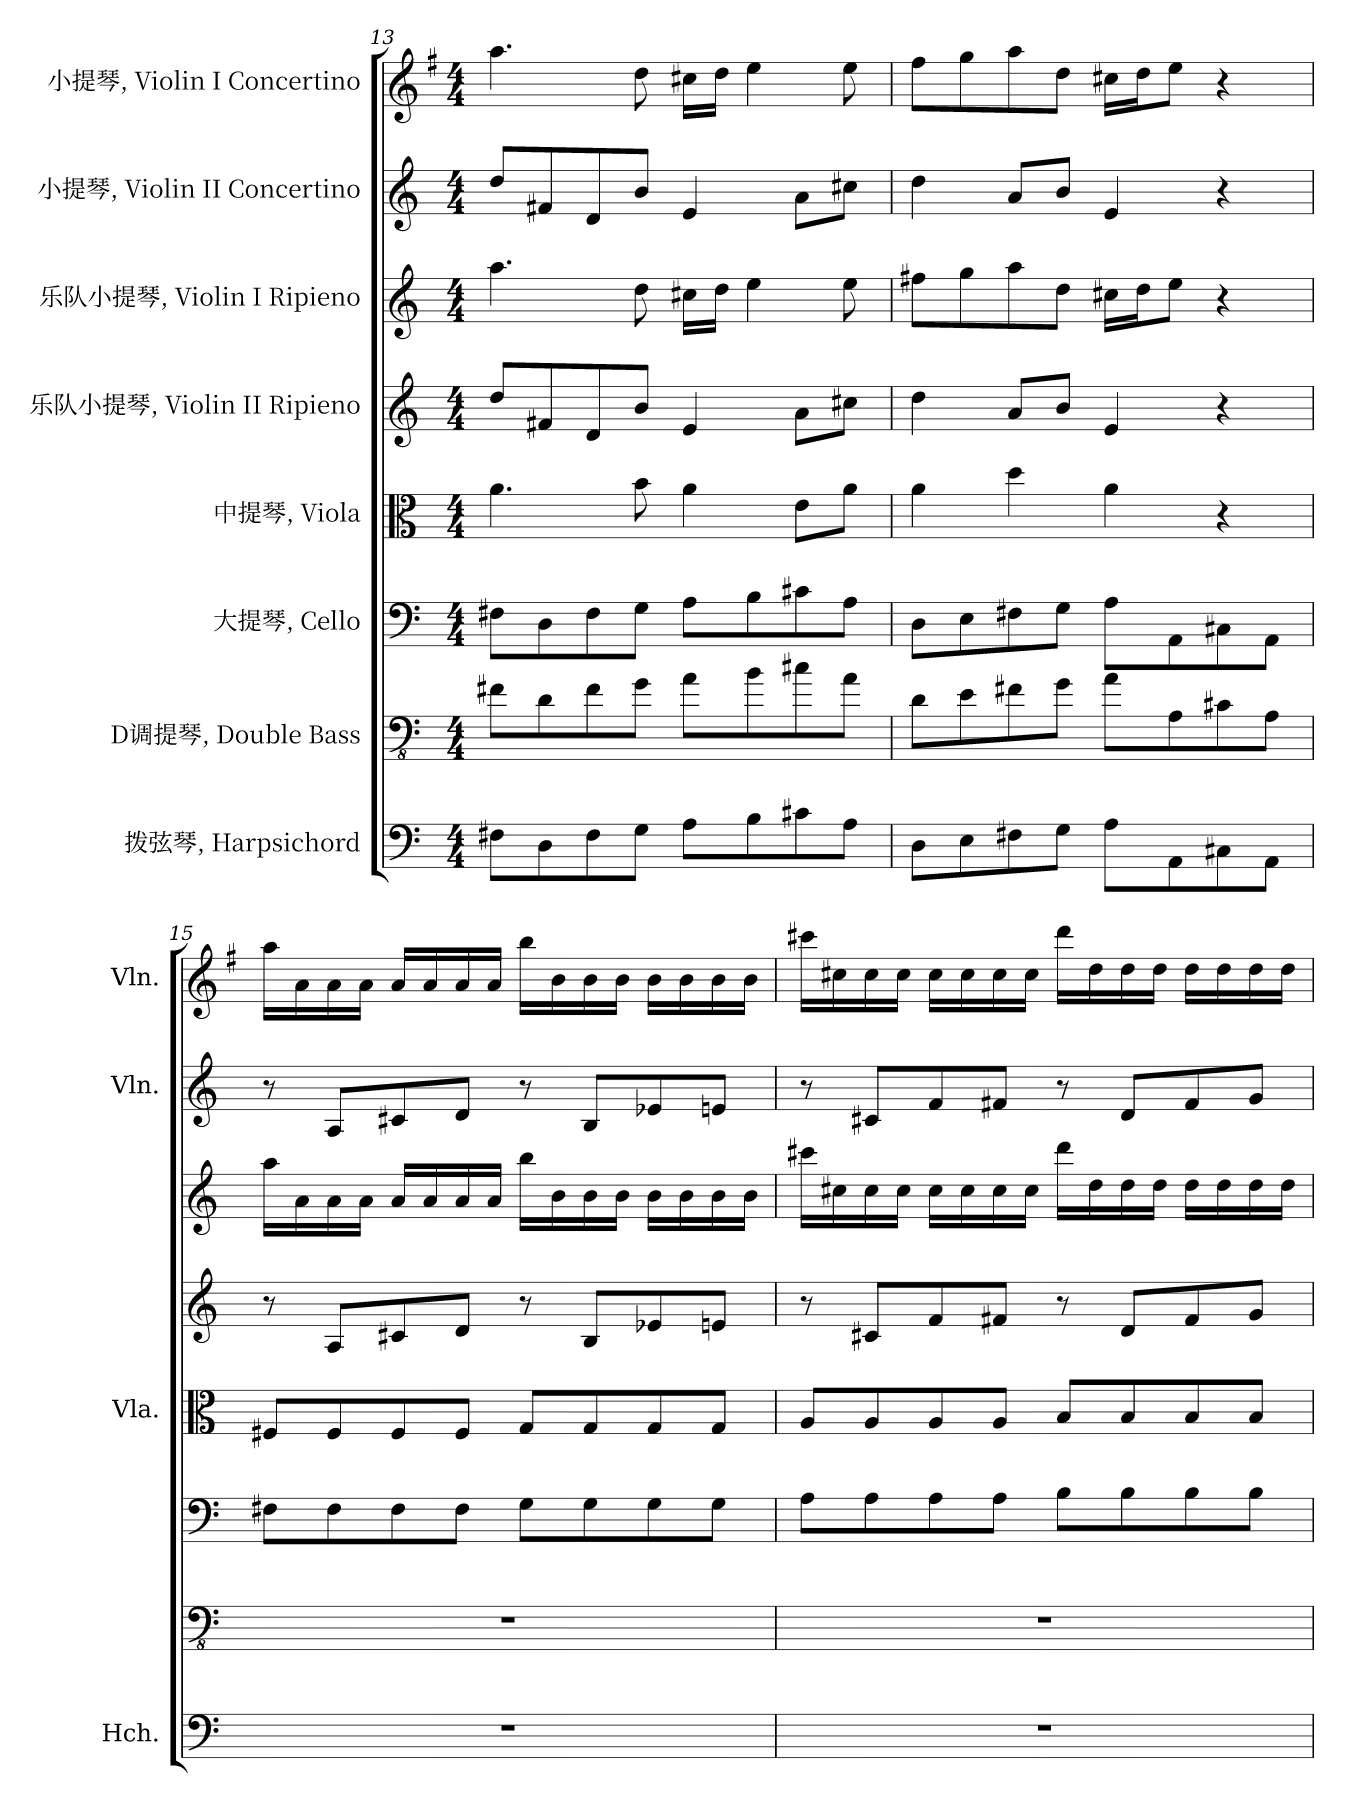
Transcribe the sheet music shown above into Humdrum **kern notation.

**kern	**kern	**kern	**kern	**kern	**kern	**kern	**kern
*part8	*part7	*part6	*part5	*part4	*part3	*part2	*part1
*staff8	*staff7	*staff6	*staff5	*staff4	*staff3	*staff2	*staff1
*I"拨弦琴, Harpsichord	*I"D调提琴, Double Bass	*I"大提琴, Cello	*I"中提琴, Viola	*I"乐队小提琴, Violin II Ripieno	*I"乐队小提琴, Violin I Ripieno	*I"小提琴, Violin II Concertino	*I"小提琴, Violin I Concertino
*I'Hch.	*	*	*I'Vla.	*	*	*I'Vln.	*I'Vln.
*clefF4	*clefFv4	*clefF4	*clefC3	*clefG2	*clefG2	*clefG2	*clefG2
*	*ITrd7c12	*	*	*	*	*	*
*k[]	*k[]	*k[]	*k[]	*k[]	*k[]	*k[]	*k[f#]
*M4/4	*M4/4	*M4/4	*M4/4	*M4/4	*M4/4	*M4/4	*M4/4
=13	=13	=13	=13	=13	=13	=13	=13
8F#X\L	8FF#X\L	8F#X\L	4.a\	8dd/L	4.aa\	8dd/L	4.aa\
8D\	8DD\	8D\	.	8f#X/	.	8f#X/	.
8F#\	8FF#\	8F#\	.	8d/	.	8d/	.
8G\J	8GG\J	8G\J	8b\	8b/J	8dd\	8b/J	8dd\
8A\L	8AA\L	8A\L	4a\	4e/	16cc#X\LL	4e/	16cc#X\LL
.	.	.	.	.	16dd\JJ	.	16dd\JJ
8B\	8BB\	8B\	.	.	4ee\	.	4ee\
8c#X\	8C#X\	8c#X\	8e\L	8a\L	.	8a\L	.
8A\J	8AA\J	8A\J	8a\J	8cc#X\J	8ee\	8cc#X\J	8ee\
!!LO:PB:g=z
=14	=14	=14	=14	=14	=14	=14	=14
8D\L	8DD\L	8D\L	4a\	4dd\	8ff#X\L	4dd\	8ff#\L
8E\	8EE\	8E\	.	.	8gg\	.	8gg\
8F#X\	8FF#X\	8F#X\	4dd\	8a/L	8aa\	8a/L	8aa\
8G\J	8GG\J	8G\J	.	8b/J	8dd\J	8b/J	8dd\J
8A\L	8AA\L	8A\L	4a\	4e/	16cc#X\LL	4e/	16cc#X\LL
.	.	.	.	.	16dd\J	.	16dd\J
8AA\	8AAA\	8AA\	.	.	8ee\J	.	8ee\J
8C#X\	8CC#X\	8C#X\	4r	4r	4r	4r	4r
8AA\J	8AAA\J	8AA\J	.	.	.	.	.
=15	=15	=15	=15	=15	=15	=15	=15
1r	1r	8F#X\L	8F#X/L	8r	16aa\LL	8r	16aa\LL
.	.	.	.	.	16a\	.	16a\
.	.	8F#\	8F#/	8A/L	16a\	8A/L	16a\
.	.	.	.	.	16a\JJ	.	16a\JJ
.	.	8F#\	8F#/	8c#X/	16a/LL	8c#X/	16a/LL
.	.	.	.	.	16a/	.	16a/
.	.	8F#\J	8F#/J	8d/J	16a/	8d/J	16a/
.	.	.	.	.	16a/JJ	.	16a/JJ
.	.	8G\L	8G/L	8r	16bb\LL	8r	16bb\LL
.	.	.	.	.	16b\	.	16b\
.	.	8G\	8G/	8B/L	16b\	8B/L	16b\
.	.	.	.	.	16b\JJ	.	16b\JJ
.	.	8G\	8G/	8e-X/	16b\LL	8e-X/	16b\LL
.	.	.	.	.	16b\	.	16b\
.	.	8G\J	8G/J	8en/J	16b\	8en/J	16b\
.	.	.	.	.	16b\JJ	.	16b\JJ
!!LO:PB:g=z
=16	=16	=16	=16	=16	=16	=16	=16
1r	1r	8A\L	8A/L	8r	16ccc#X\LL	8r	16ccc#X\LL
.	.	.	.	.	16cc#X\	.	16cc#X\
.	.	8A\	8A/	8c#X/L	16cc#\	8c#X/L	16cc#\
.	.	.	.	.	16cc#\JJ	.	16cc#\JJ
.	.	8A\	8A/	8f/	16cc#\LL	8f/	16cc#\LL
.	.	.	.	.	16cc#\	.	16cc#\
.	.	8A\J	8A/J	8f#X/J	16cc#\	8f#X/J	16cc#\
.	.	.	.	.	16cc#\JJ	.	16cc#\JJ
.	.	8B\L	8B/L	8r	16ddd\LL	8r	16ddd\LL
.	.	.	.	.	16dd\	.	16dd\
.	.	8B\	8B/	8d/L	16dd\	8d/L	16dd\
.	.	.	.	.	16dd\JJ	.	16dd\JJ
.	.	8B\	8B/	8f#/	16dd\LL	8f#/	16dd\LL
.	.	.	.	.	16dd\	.	16dd\
.	.	8B\J	8B/J	8g/J	16dd\	8g/J	16dd\
.	.	.	.	.	16dd\JJ	.	16dd\JJ
=	=	=	=	=	=	=	=
*-	*-	*-	*-	*-	*-	*-	*-
